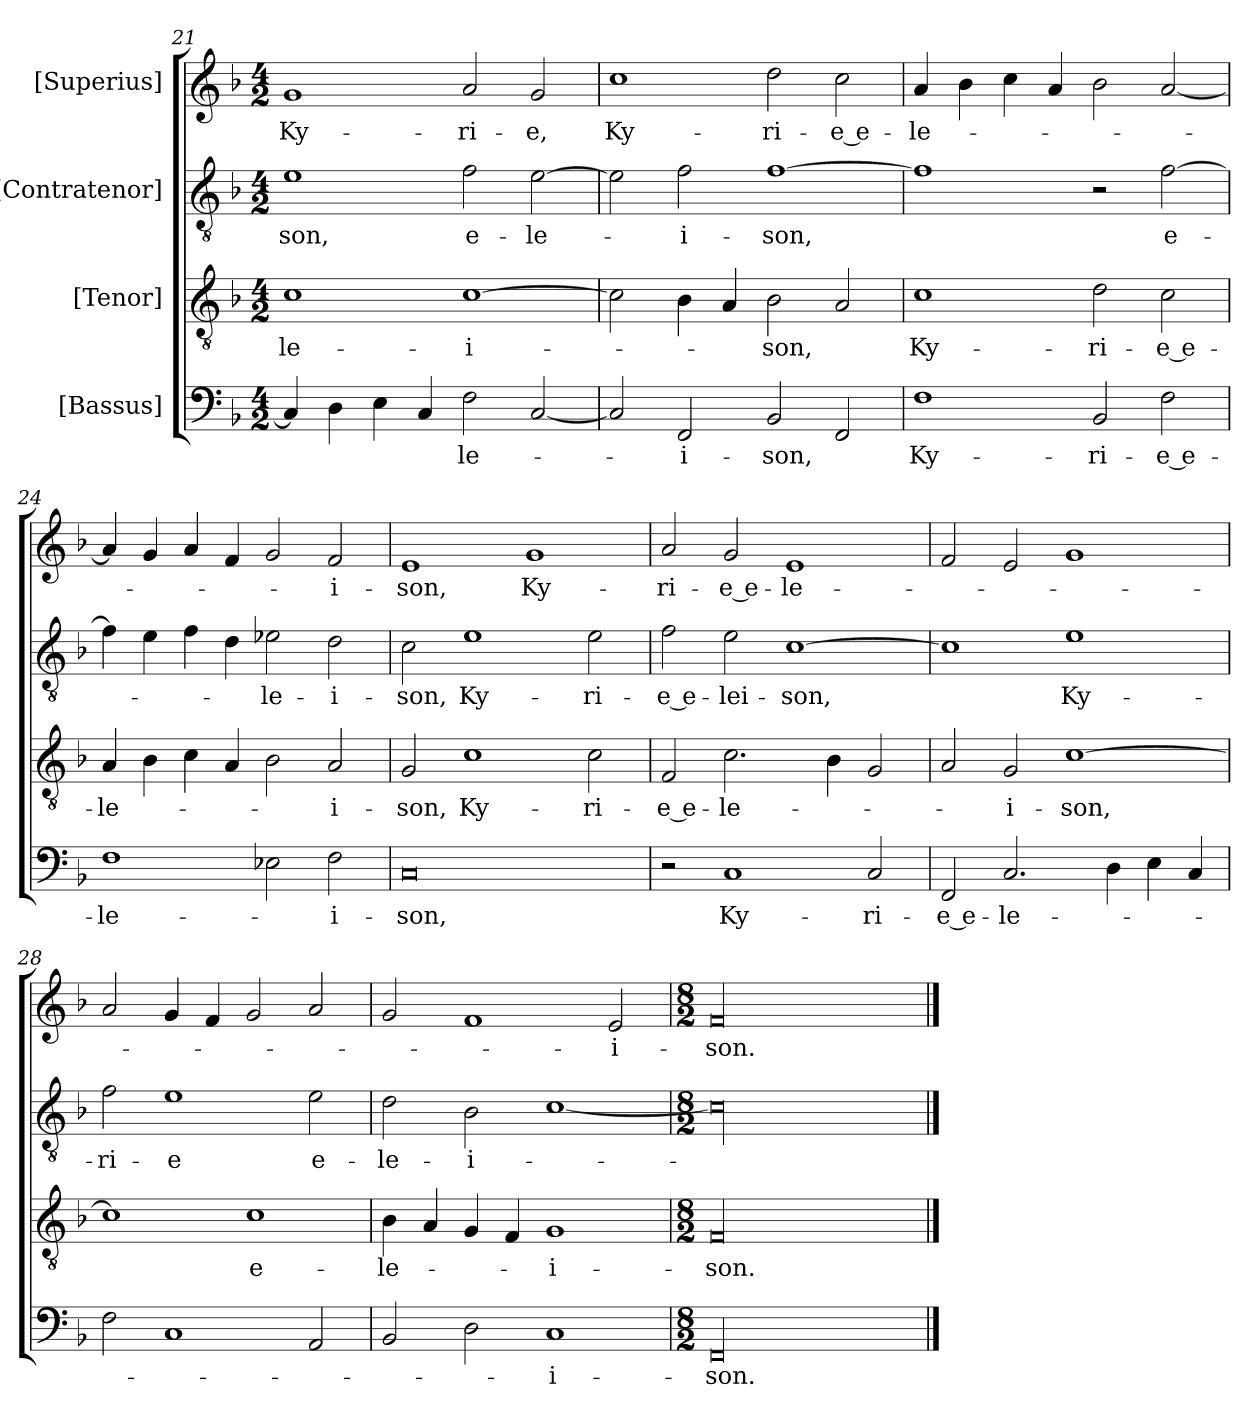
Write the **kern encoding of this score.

**kern	**text	**kern	**text	**kern	**text	**kern	**text
*part4	*part4	*part3	*part3	*part2	*part2	*part1	*part1
*staff4	*staff4	*staff3	*staff3	*staff2	*staff2	*staff1	*staff1
*I"[Bassus]	*	*I"[Tenor]	*	*I"[Contratenor]	*	*I"[Superius]	*
*clefF4	*	*clefGv2	*	*clefGv2	*	*clefG2	*
*k[b-]	*	*k[b-]	*	*k[b-]	*	*k[b-]	*
*M4/2	*	*M4/2	*	*M4/2	*	*M4/2	*
=21	=21	=21	=21	=21	=21	=21	=21
4C/]	.	1c\	-le-	1e\	-son,	1g/	Ky-
4D\	.	.	.	.	.	.	.
4E\	.	.	.	.	.	.	.
4C/	.	.	.	.	.	.	.
2F\	-le-	[1c\	-i-	2f\	e-	2a/	-ri-
[2C/	.	.	.	[2e\	-le-	2g/	-e,
=22	=22	=22	=22	=22	=22	=22	=22
2C/]	.	2c\]	.	2e\]	.	1cc\	Ky-
2FF/	-i-	4B-\	.	2f\	-i-	.	.
.	.	4A/	.	.	.	.	.
2BB-/	-son,	2B-\	-son,	[1f\	-son,	2dd\	-ri-
2FF/	.	2A/	.	.	.	2cc\	-e e-
=23	=23	=23	=23	=23	=23	=23	=23
1F\	Ky-	1c\	Ky-	1f\]	.	4a/	-le-
.	.	.	.	.	.	4b-\	.
.	.	.	.	.	.	4cc\	.
.	.	.	.	.	.	4a/	.
2BB-/	-ri-	2d\	-ri-	2r	.	2b-\	.
2F\	-e e-	2c\	-e e-	[2f\	e-	[2a/	.
=24	=24	=24	=24	=24	=24	=24	=24
1F\	-le-	4A/	-le-	4f\]	.	4a/]	.
.	.	4B-\	.	4e\	.	4g/	.
.	.	4c\	.	4f\	.	4a/	.
.	.	4A/	.	4d\	.	4f/	.
2E-X\	.	2B-\	.	2e-X\	-le-	2g/	.
2F\	-i-	2A/	-i-	2d\	-i-	2f/	-i-
=25	=25	=25	=25	=25	=25	=25	=25
0C/	-son,	2G/	-son,	2c\	-son,	1e/	-son,
.	.	1c\	Ky-	1e\	Ky-	.	.
.	.	.	.	.	.	1g/	Ky-
.	.	2c\	-ri-	2e\	-ri-	.	.
=26	=26	=26	=26	=26	=26	=26	=26
2r	.	2F/	-e e-	2f\	-e e-	2a/	-ri-
1C/	Ky-	2.c\	-le-	2e\	-lei-	2g/	-e e-
.	.	.	.	[1c\	-son,	1e/	-le-
.	.	4B-\	.	.	.	.	.
2C/	-ri-	2G/	.	.	.	.	.
=27	=27	=27	=27	=27	=27	=27	=27
2FF/	-e e-	2A/	.	1c\]	.	2f/	.
2.C/	-le-	2G/	-i-	.	.	2e/	.
.	.	[1c\	-son,	1e\	Ky-	1g/	.
4D\	.	.	.	.	.	.	.
4E\	.	.	.	.	.	.	.
4C/	.	.	.	.	.	.	.
=28	=28	=28	=28	=28	=28	=28	=28
2F\	.	1c\]	.	2f\	-ri-	2a/	.
1C/	.	.	.	1e\	-e	4g/	.
.	.	.	.	.	.	4f/	.
.	.	1c\	e-	.	.	2g/	.
2AA/	.	.	.	2e\	e-	2a/	.
=29	=29	=29	=29	=29	=29	=29	=29
2BB-/	.	4B-\	-le-	2d\	-le-	2g/	.
.	.	4A/	.	.	.	.	.
2D\	.	4G/	.	2B-\	-i-	1f/	.
.	.	4F/	.	.	.	.	.
1C/	-i-	1G/	-i-	[1c/	.	.	.
.	.	.	.	.	.	2e/	-i-
=30	=30	=30	=30	=30	=30	=30	=30
*M8/2	*	*M8/2	*	*M8/2	*	*M8/2	*
00FF/	-son.	00F/	-son.	00c\]	.	00f/	-son.
==	==	==	==	==	==	==	==
*-	*-	*-	*-	*-	*-	*-	*-
